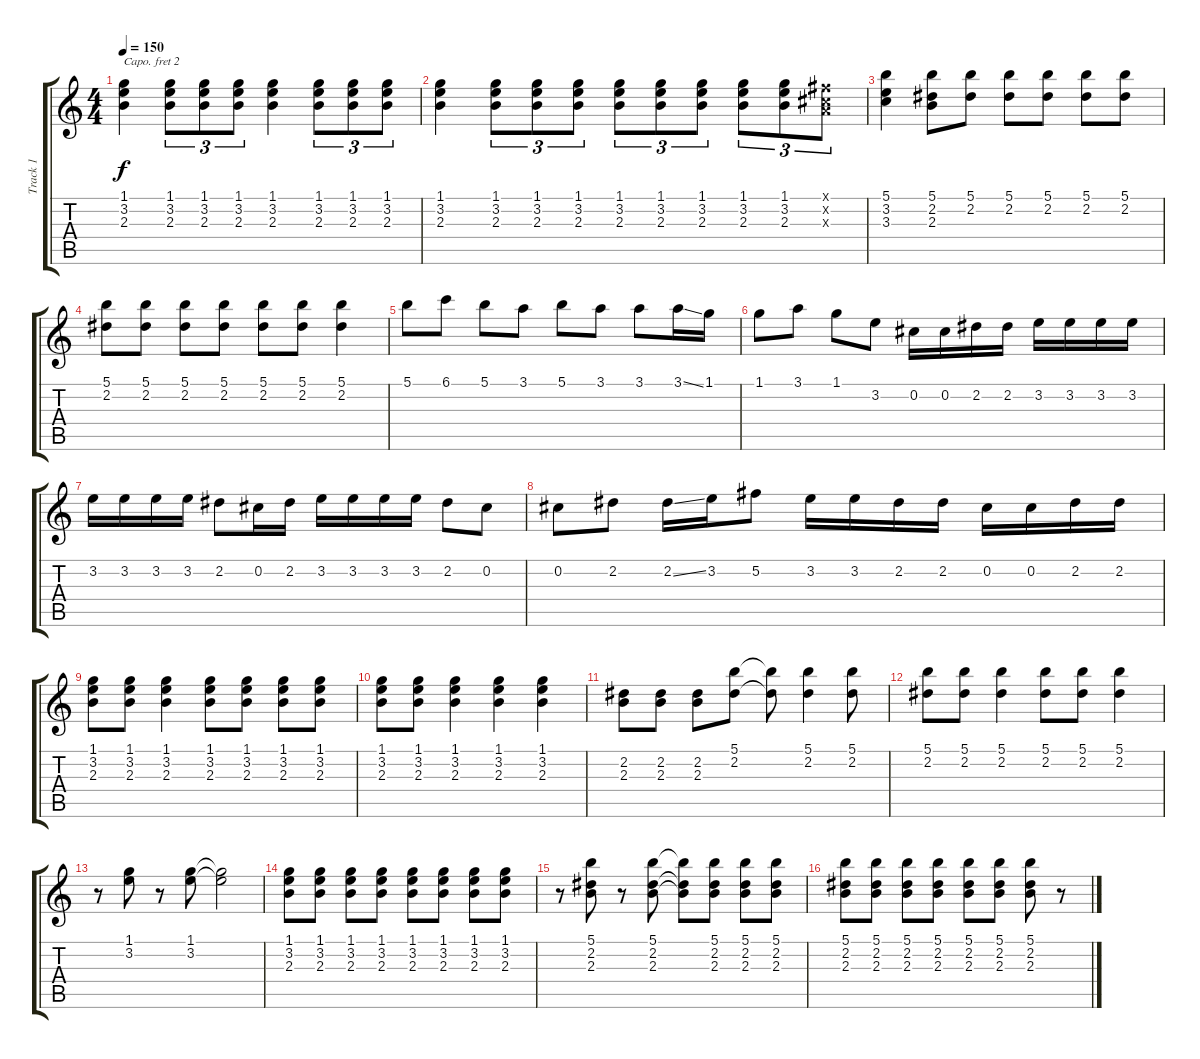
\track ("Track 1" "Track 1") {instrument acousticguitarsteel}
\staff {score tabs}
\capo 2
\tuning (E4 B3 G3 D3 A2 E2) {hide}
\ts (4 4)
\tempo 150
\clef g2
\ks c
(1.1 3.2 2.3).4{dy f} (1.1 3.2 2.3).8{tu (3 2)} (1.1 3.2 2.3).8{tu (3 2)} (1.1 3.2 2.3).8{tu (3 2)} (1.1 3.2 2.3).4 (1.1 3.2 2.3).8{tu (3 2)} (1.1 3.2 2.3).8{tu (3 2)} (1.1 3.2 2.3).8{tu (3 2)} |
(1.1 3.2 2.3).4 (1.1 3.2 2.3).8{tu (3 2)} (1.1 3.2 2.3).8{tu (3 2)} (1.1 3.2 2.3).8{tu (3 2)} (1.1 3.2 2.3).8{tu (3 2)} (1.1 3.2 2.3).8{tu (3 2)} (1.1 3.2 2.3).8{tu (3 2)} (1.1 3.2 2.3).8{tu (3 2)} (1.1 3.2 2.3).8{tu (3 2)} (0.1{x} 0.2{x} 0.3{x}).8{tu (3 2)} |
(5.1 3.2 3.3).4 (5.1 2.2 2.3).8 (5.1 2.2).8 (5.1 2.2).8 (5.1 2.2).8 (5.1 2.2).8 (5.1 2.2).8 |
(5.1 2.2).8 (5.1 2.2).8 (5.1 2.2).8 (5.1 2.2).8 (5.1 2.2).8 (5.1 2.2).8 (5.1 2.2).4 |
5.1.8 6.1.8 5.1.8 3.1.8 5.1.8 3.1.8 3.1.8 3.1{ss}.16 1.1.16 |
1.1.8 3.1.8 1.1.8 3.2.8 0.2.16 0.2.16 2.2.16 2.2.16 3.2.16 3.2.16 3.2.16 3.2.16 |
3.2.16 3.2.16 3.2.16 3.2.16 2.2.8 0.2.16 2.2.16 3.2.16 3.2.16 3.2.16 3.2.16 2.2.8 0.2.8 |
0.2.8 2.2.8 2.2{ss}.16 3.2.16 5.2.8 3.2.16 3.2.16 2.2.16 2.2.16 0.2.16 0.2.16 2.2.16 2.2.16 |
(1.1 3.2 2.3).8 (1.1 3.2 2.3).8 (1.1 3.2 2.3).4 (1.1 3.2 2.3).8 (1.1 3.2 2.3).8 (1.1 3.2 2.3).8 (1.1 3.2 2.3).8 |
(1.1 3.2 2.3).8 (1.1 3.2 2.3).8 (1.1 3.2 2.3).4 (1.1 3.2 2.3).4 (1.1 3.2 2.3).4 |
(2.2 2.3).8 (2.2 2.3).8 (2.2 2.3).8 (5.1 2.2).8 (5.1{t} 2.2{t}).8 (5.1 2.2).4 (5.1 2.2).8 |
(5.1 2.2).8 (5.1 2.2).8 (5.1 2.2).4 (5.1 2.2).8 (5.1 2.2).8 (5.1 2.2).4 |
r.8 (1.1 3.2).8 r.8 (1.1 3.2).8 (1.1{t} 3.2{t}).2 |
(1.1 3.2 2.3).8 (1.1 3.2 2.3).8 (1.1 3.2 2.3).8 (1.1 3.2 2.3).8 (1.1 3.2 2.3).8 (1.1 3.2 2.3).8 (1.1 3.2 2.3).8 (1.1 3.2 2.3).8 |
r.8 (5.1 2.2 2.3).8{volume 0} r.8 (5.1 2.2 2.3).8 (5.1{t} 2.2{t} 2.3{t}).8 (5.1 2.2 2.3).8 (5.1 2.2 2.3).8 (5.1 2.2 2.3).8 |
(5.1 2.2 2.3).8 (5.1 2.2 2.3).8 (5.1 2.2 2.3).8 (5.1 2.2 2.3).8 (5.1 2.2 2.3).8 (5.1 2.2 2.3).8 (5.1 2.2 2.3).8 r.8
